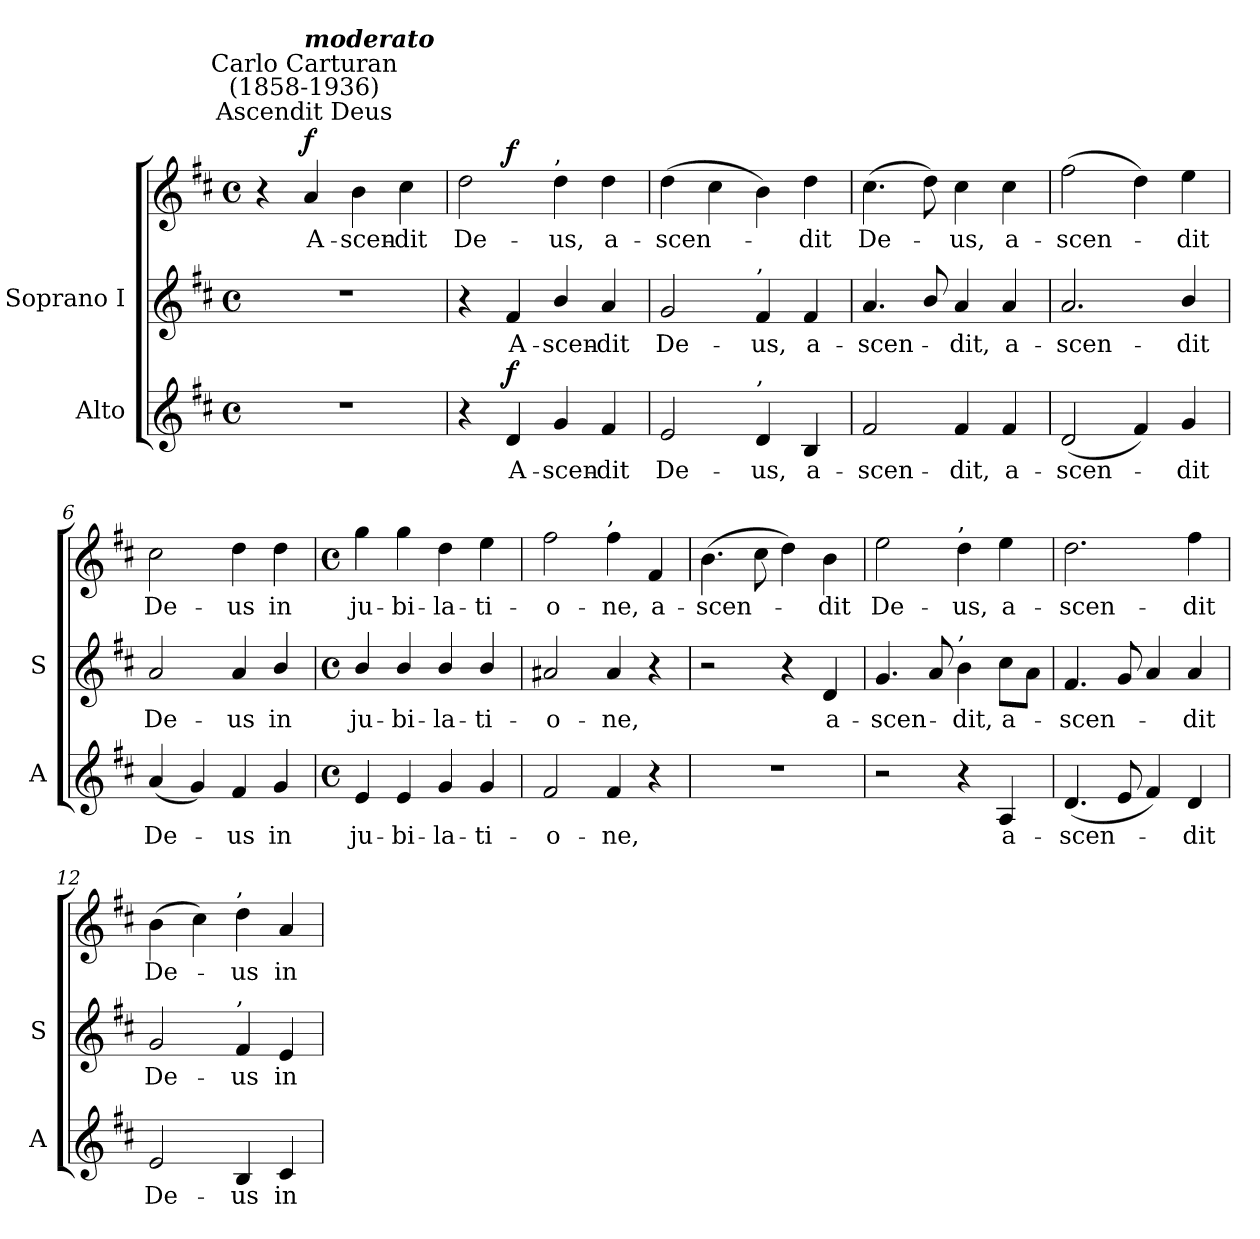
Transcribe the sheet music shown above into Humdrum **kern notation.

**kern	**text	**dynam	**kern	**text	**kern	**text	**dynam
*part2	*part2	*part2	*part1	*part1	*part1	*part1	*part1
*staff3	*staff3	*staff3	*staff2	*staff2	*staff1	*staff1	*staff1/2
*I"Alto	*	*	*I"Soprano I	*	*	*	*
*I'A	*	*	*I'S	*	*	*	*
*clefG2	*	*	*clefG2	*	*clefG2	*	*
*k[f#c#]	*	*	*k[f#c#]	*	*k[f#c#]	*	*
*D:	*	*	*D:	*	*D:	*	*
*M4/4	*	*	*M4/4	*	*M4/4	*	*
*met(c)	*	*	*met(c)	*	*met(c)	*	*
=1	=1	=1	=1	=1	=1	=1	=1
1r	.	.	1r	.	4r	.	.
!	!	!	!	!	!LO:TX:a:cj:t=Ascendit Deus	!	!
!	!	!	!	!	!LO:TX:a:cj:t=Carlo Carturan\n(1858-1936)	!	!
!	!	!	!	!	!LO:TX:a:Bi:t=moderato	!	!
!	!	!	!	!	!	!LO:LY:b	!LO:DY:b
.	.	.	.	.	4a	A-	f
!	!	!	!	!	!	!LO:LY:b	!
.	.	.	.	.	4b	-scen-	.
!	!	!	!	!	!	!LO:LY:b	!
.	.	.	.	.	4cc#	-dit	.
=2	=2	=2	=2	=2	=2	=2	=2
!	!	!	!	!	!	!LO:LY:b	!
4r	.	.	4r	.	2dd	De-	.
!	!LO:LY:b	!LO:DY:b	!	!LO:LY:b	!	!	!LO:DY:b=2
4d	A-	f	4f#	-A-	.	.	f
!	!	!	!	!	!LO:TX:a:t=,	!	!
!	!LO:LY:b	!	!	!LO:LY:b	!	!LO:LY:b	!
4g	-scen-	.	4b/	-scen-	4dd	-us,	.
!	!LO:LY:b	!	!	!LO:LY:b	!	!LO:LY:b	!
4f#	-dit	.	4a	-dit	4dd	a-	.
=3	=3	=3	=3	=3	=3	=3	=3
!	!LO:LY:b	!	!	!LO:LY:b	!	!LO:LY:b	!
2e	De-	.	2g	De-	(>4dd	scen-	.
.	.	.	.	.	4cc#	.	.
!	!	!	!LO:TX:a:t=,	!	!	!	!
!LO:TX:a:t=,	!	!	!	!	!	!	!
!	!LO:LY:b	!	!	!LO:LY:b	!	!	!
4d	-us,	.	4f#	-us,	4b)	.	.
!	!LO:LY:b	!	!	!LO:LY:b	!	!LO:LY:b	!
4B	a-	.	4f#	a-	4dd	dit	.
=4	=4	=4	=4	=4	=4	=4	=4
!	!LO:LY:b	!	!	!LO:LY:b	!	!LO:LY:b	!
2f#	-scen-	.	4.a	-scen-	(>4.cc#	-De-	.
.	.	.	8b/	.	8dd)	.	.
!	!LO:LY:b	!	!	!LO:LY:b	!	!LO:LY:b	!
4f#	-dit,	.	4a	dit,	4cc#	us,	.
!	!LO:LY:b	!	!	!LO:LY:b	!	!LO:LY:b	!
4f#	a-	.	4a	a-	4cc#	a-	.
=5	=5	=5	=5	=5	=5	=5	=5
!	!LO:LY:b	!	!	!LO:LY:b	!	!LO:LY:b	!
(<2d	-scen-	.	2.a	scen-	(>2ff#	-scen-	.
4f#)	.	.	.	.	4dd)	.	.
!	!LO:LY:b	!	!	!LO:LY:b	!	!LO:LY:b	!
4g	dit	.	4b/	-dit	4ee	dit	.
=6	=6	=6	=6	=6	=6	=6	=6
!	!LO:LY:b	!	!	!LO:LY:b	!	!LO:LY:b	!
(<4a	De-	.	2a	De-	2cc#	De-	.
4g)	.	.	.	.	.	.	.
!	!LO:LY:b	!	!	!LO:LY:b	!	!LO:LY:b	!
4f#	us	.	4a	-us	4dd	-us	.
!	!LO:LY:b	!	!	!LO:LY:b	!	!LO:LY:b	!
4g	in	.	4b/	in	4dd	in	.
!!LO:LB:g=z
=7	=7	=7	=7	=7	=7	=7	=7
*M4/4	*	*	*M4/4	*	*M4/4	*	*
*met(c)	*	*	*met(c)	*	*met(c)	*	*
!	!LO:LY:b	!	!	!LO:LY:b	!	!LO:LY:b	!
4e	ju-	.	4b/	-ju-	4gg	ju-	.
!	!LO:LY:b	!	!	!LO:LY:b	!	!LO:LY:b	!
4e	-bi-	.	4b/	-bi-	4gg	-bi-	.
!	!LO:LY:b	!	!	!LO:LY:b	!	!LO:LY:b	!
4g	-la-	.	4b/	-la-	4dd	-la-	.
!	!LO:LY:b	!	!	!LO:LY:b	!	!LO:LY:b	!
4g	-ti-	.	4b/	-ti-	4ee	-ti-	.
=8	=8	=8	=8	=8	=8	=8	=8
!	!LO:LY:b	!	!	!LO:LY:b	!	!LO:LY:b	!
2f#	-o-	.	2a#X	-o-	2ff#	-o-	.
!	!	!	!	!	!LO:TX:a:t=,	!	!
!	!LO:LY:b	!	!	!LO:LY:b	!	!LO:LY:b	!
4f#	-ne,	.	4a#	-ne,	4ff#	-ne,	.
!	!	!	!	!	!	!LO:LY:b	!
4r	.	.	4r	.	4f#	a-	.
=9	=9	=9	=9	=9	=9	=9	=9
!	!	!	!	!	!	!LO:LY:b	!
1r	.	.	2r	.	(>4.b	scen-	.
.	.	.	.	.	8cc#	.	.
.	.	.	4r	.	4dd)	.	.
!	!	!	!	!LO:LY:b	!	!LO:LY:b	!
.	.	.	4d	a-	4b	dit	.
=10	=10	=10	=10	=10	=10	=10	=10
!	!	!	!	!LO:LY:b	!	!LO:LY:b	!
2r	.	.	4.g	-scen-	2ee	-De-	.
.	.	.	8a	.	.	.	.
!	!	!	!	!	!LO:TX:a:t=,	!	!
!	!	!	!LO:TX:a:t=,	!	!	!	!
!	!	!	!	!LO:LY:b	!	!LO:LY:b	!
4r	.	.	4b	dit,	4dd	-us,	.
!	!LO:LY:b	!	!	!LO:LY:b	!	!LO:LY:b	!
4A	a-	.	8cc#L	a-	4ee	a-	.
.	.	.	8aJ	.	.	.	.
=11	=11	=11	=11	=11	=11	=11	=11
!	!LO:LY:b	!	!	!LO:LY:b	!	!LO:LY:b	!
(<4.d	-scen-	.	4.f#	scen-	2.dd	scen-	.
8e	.	.	8g	.	.	.	.
4f#)	.	.	4a	.	.	.	.
!	!LO:LY:b	!	!	!LO:LY:b	!	!LO:LY:b	!
4d	dit	.	4a	dit	4ff#	-dit	.
=12	=12	=12	=12	=12	=12	=12	=12
!	!LO:LY:b	!	!	!LO:LY:b	!	!LO:LY:b	!
2e	De-	.	2g	De-	(>4b	De-	.
.	.	.	.	.	4cc#)	.	.
!	!	!	!	!	!LO:TX:a:t=,	!	!
!	!	!	!LO:TX:a:t=,	!	!	!	!
!	!LO:LY:b	!	!	!LO:LY:b	!	!LO:LY:b	!
4B	-us	.	4f#	-us	4dd	us	.
!	!LO:LY:b	!	!	!LO:LY:b	!	!LO:LY:b	!
4c#	in	.	4e	in	4a	in	.
=	=	=	=	=	=	=	=
*-	*-	*-	*-	*-	*-	*-	*-
